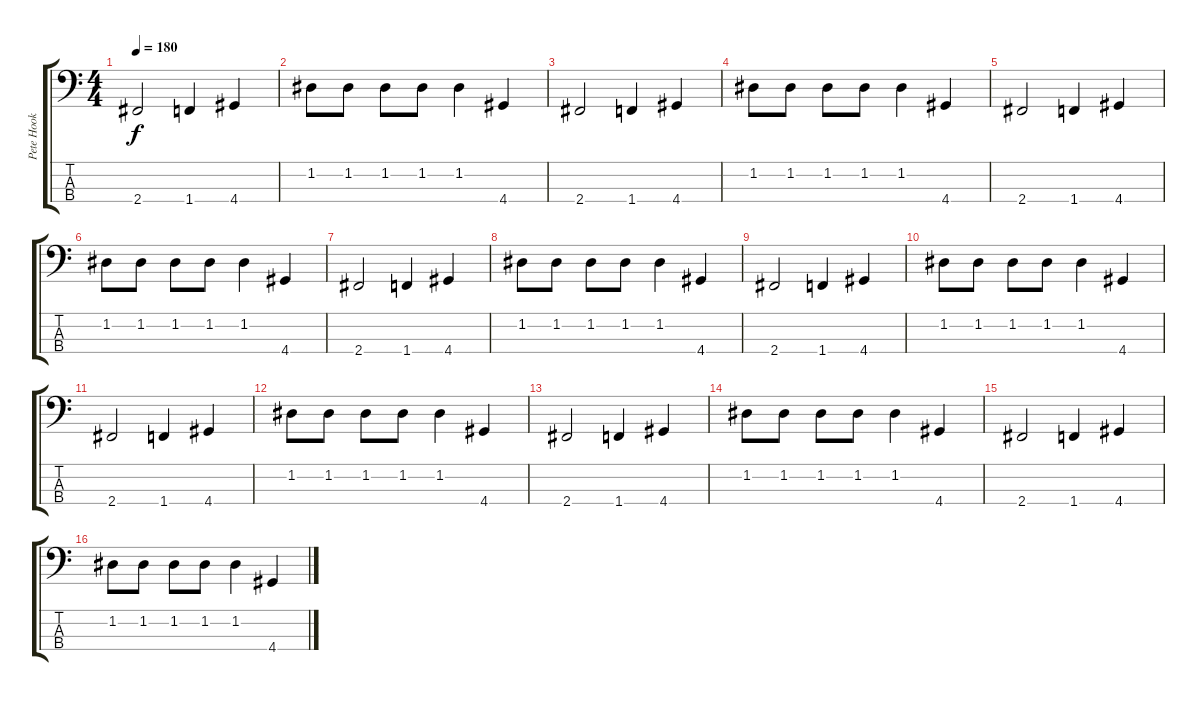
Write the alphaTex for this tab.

\track ("Pete Hook" "Pete Hook") {instrument electricbasspick}
\staff {score tabs}
\tuning (G2 D2 A1 E1) {hide}
\ts (4 4)
\tempo 180
\clef f4
\ks c
2.4.2{dy f} 1.4.4 4.4.4 |
1.2.8 1.2.8 1.2.8 1.2.8 1.2.4 4.4.4 |
2.4.2 1.4.4 4.4.4 |
1.2.8 1.2.8 1.2.8 1.2.8 1.2.4 4.4.4 |
2.4.2 1.4.4 4.4.4 |
1.2.8 1.2.8 1.2.8 1.2.8 1.2.4 4.4.4 |
2.4.2 1.4.4 4.4.4 |
1.2.8 1.2.8 1.2.8 1.2.8 1.2.4 4.4.4 |
2.4.2 1.4.4 4.4.4 |
1.2.8 1.2.8 1.2.8 1.2.8 1.2.4 4.4.4 |
2.4.2 1.4.4 4.4.4 |
1.2.8 1.2.8 1.2.8 1.2.8 1.2.4 4.4.4 |
2.4.2 1.4.4 4.4.4 |
1.2.8 1.2.8 1.2.8 1.2.8 1.2.4 4.4.4 |
2.4.2 1.4.4 4.4.4 |
1.2.8 1.2.8 1.2.8 1.2.8 1.2.4 4.4.4
